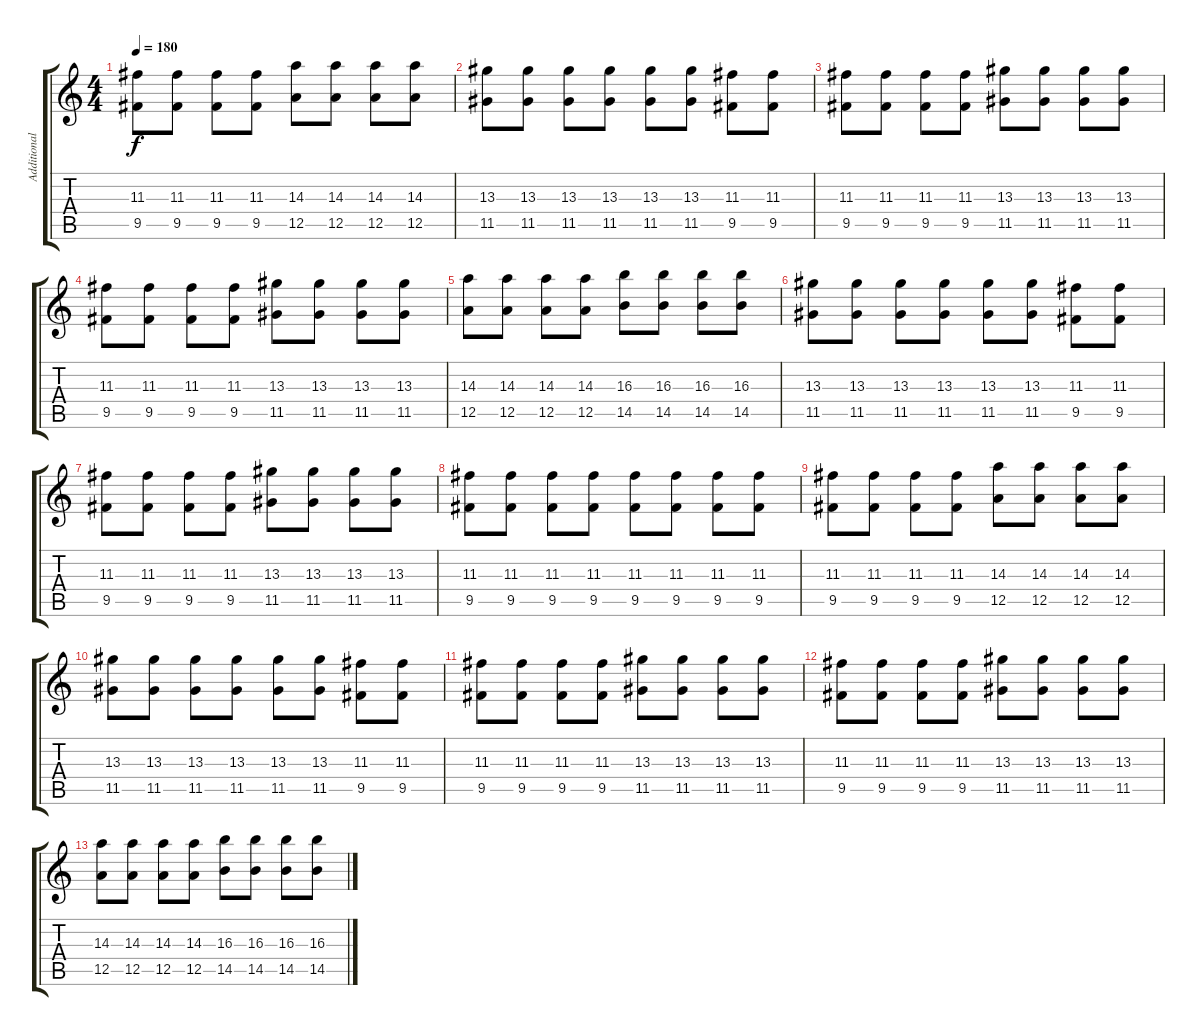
\track ("Additional Guitar (J.S. Sung)" "Additional") {instrument overdrivenguitar}
\staff {score tabs}
\tuning (E4 B3 G3 D3 A2 D2) {hide}
\ts (4 4)
\tempo 180
\clef g2
\ks c
(11.3 9.5).8{dy f} (11.3 9.5).8 (11.3 9.5).8 (11.3 9.5).8 (14.3 12.5).8 (14.3 12.5).8 (14.3 12.5).8 (14.3 12.5).8 |
(13.3 11.5).8 (13.3 11.5).8 (13.3 11.5).8 (13.3 11.5).8 (13.3 11.5).8 (13.3 11.5).8 (11.3 9.5).8 (11.3 9.5).8 |
(11.3 9.5).8 (11.3 9.5).8 (11.3 9.5).8 (11.3 9.5).8 (13.3 11.5).8 (13.3 11.5).8 (13.3 11.5).8 (13.3 11.5).8 |
(11.3 9.5).8 (11.3 9.5).8 (11.3 9.5).8 (11.3 9.5).8 (13.3 11.5).8 (13.3 11.5).8 (13.3 11.5).8 (13.3 11.5).8 |
(14.3 12.5).8 (14.3 12.5).8 (14.3 12.5).8 (14.3 12.5).8 (16.3 14.5).8 (16.3 14.5).8 (16.3 14.5).8 (16.3 14.5).8 |
(13.3 11.5).8 (13.3 11.5).8 (13.3 11.5).8 (13.3 11.5).8 (13.3 11.5).8 (13.3 11.5).8 (11.3 9.5).8 (11.3 9.5).8 |
(11.3 9.5).8 (11.3 9.5).8 (11.3 9.5).8 (11.3 9.5).8 (13.3 11.5).8 (13.3 11.5).8 (13.3 11.5).8 (13.3 11.5).8 |
(11.3 9.5).8 (11.3 9.5).8 (11.3 9.5).8 (11.3 9.5).8 (11.3 9.5).8 (11.3 9.5).8 (11.3 9.5).8 (11.3 9.5).8 |
(11.3 9.5).8 (11.3 9.5).8 (11.3 9.5).8 (11.3 9.5).8 (14.3 12.5).8 (14.3 12.5).8 (14.3 12.5).8 (14.3 12.5).8 |
(13.3 11.5).8 (13.3 11.5).8 (13.3 11.5).8 (13.3 11.5).8 (13.3 11.5).8 (13.3 11.5).8 (11.3 9.5).8 (11.3 9.5).8 |
(11.3 9.5).8 (11.3 9.5).8 (11.3 9.5).8 (11.3 9.5).8 (13.3 11.5).8 (13.3 11.5).8 (13.3 11.5).8 (13.3 11.5).8 |
(11.3 9.5).8 (11.3 9.5).8 (11.3 9.5).8 (11.3 9.5).8 (13.3 11.5).8 (13.3 11.5).8 (13.3 11.5).8 (13.3 11.5).8 |
(14.3 12.5).8 (14.3 12.5).8 (14.3 12.5).8 (14.3 12.5).8 (16.3 14.5).8 (16.3 14.5).8 (16.3 14.5).8 (16.3 14.5).8
